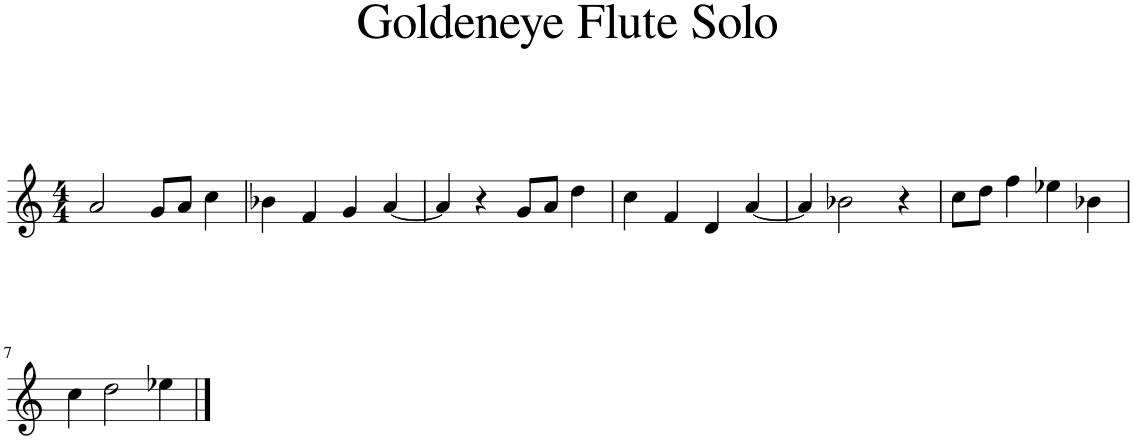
**kern
*part1
*staff1
*I"Piano
*I'Pno.
*clefG2
*k[]
*M4/4
=1
2a/
8g/L
8a/J
4cc\
=2
4b-X\
4f/
4g/
[4a/
=3
4a/]
4r
8g/L
8a/J
4dd\
=4
4cc\
4f/
4d/
[4a/
=5
4a/]
2b-X\
4r
=6
8cc\L
8dd\J
4ff\
4ee-X\
4b-X\
!!LO:LB:g=z
=7
4cc\
2dd\
4ee-X\
==
*-
